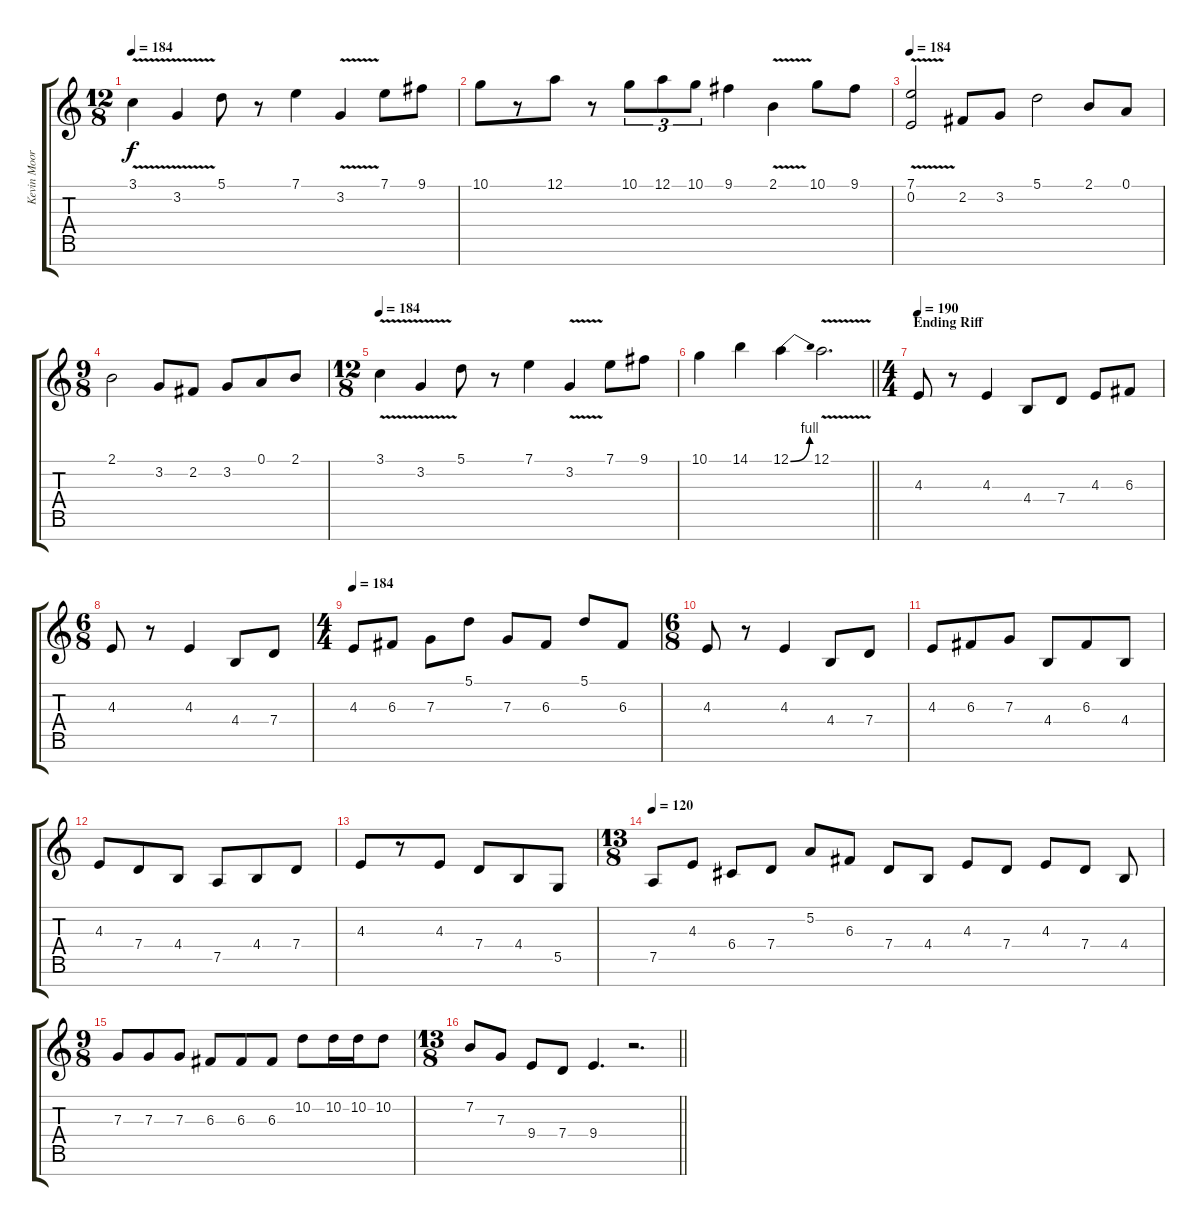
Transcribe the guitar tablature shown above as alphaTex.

\track ("Kevin Moore - 2" "Kevin Moor") {instrument voiceoohs}
\staff {score tabs}
\tuning (A4 E4 C4 G3 D3 A2 E2) {hide}
\ts (12 8)
\tempo 184
\clef g2
\ks c
3.1{v}.4{dy f} 3.2{v}.4 5.1.8 r.8 7.1.4 3.2{v}.4 7.1.8 9.1.8 |
10.1.8 r.8 12.1.8 r.8 10.1.8{tu (3 2)} 12.1.8{tu (3 2)} 10.1.8{tu (3 2)} 9.1.4 2.1{v}.4 10.1.8 9.1.8 |
\tempo 184
(7.1{v} 0.2).2 2.2.8 3.2.8 5.1.2 2.1.8 0.1.8 |
\ts (9 8)
2.1.2 3.2.8 2.2.8 3.2.8 0.1.8 2.1.8 |
\ts (12 8)
\tempo 184
3.1{v}.4 3.2{v}.4 5.1.8 r.8 7.1.4 3.2{v}.4 7.1.8 9.1.8 |
\barLineRight lightlight
10.1.4 14.1.4 12.1{be (bend 0 0 60 4)}.4 12.1{v}.2{d} |
\ts (4 4)
\section ("" "Ending Riff")
\tempo 190
4.3.8{instrument lead1square} r.8 4.3.4 4.4.8 7.4.8 4.3.8 6.3.8 |
\ts (6 8)
4.3.8 r.8 4.3.4 4.4.8 7.4.8 |
\ts (4 4)
\tempo 184
4.3.8 6.3.8 7.3.8 5.1.8 7.3.8 6.3.8 5.1.8 6.3.8 |
\ts (6 8)
4.3.8 r.8 4.3.4 4.4.8 7.4.8 |
4.3.8 6.3.8 7.3.8 4.4.8 6.3.8 4.4.8 |
4.3.8 7.4.8 4.4.8 7.5.8 4.4.8 7.4.8 |
4.3.8 r.8 4.3.8 7.4.8 4.4.8 5.5.8 |
\ts (13 8)
\tempo 120
7.5.8 4.3.8 6.4.8 7.4.8 5.2.8 6.3.8 7.4.8 4.4.8 4.3.8 7.4.8 4.3.8 7.4.8 4.4.8 |
\ts (9 8)
7.3.8 7.3.8 7.3.8 6.3.8 6.3.8 6.3.8 10.2.8 10.2.16 10.2.16 10.2.8 |
\ts (13 8)
\barLineRight lightlight
7.2.8 7.3.8 9.4.8 7.4.8 9.4.4{d} r.2{d}
